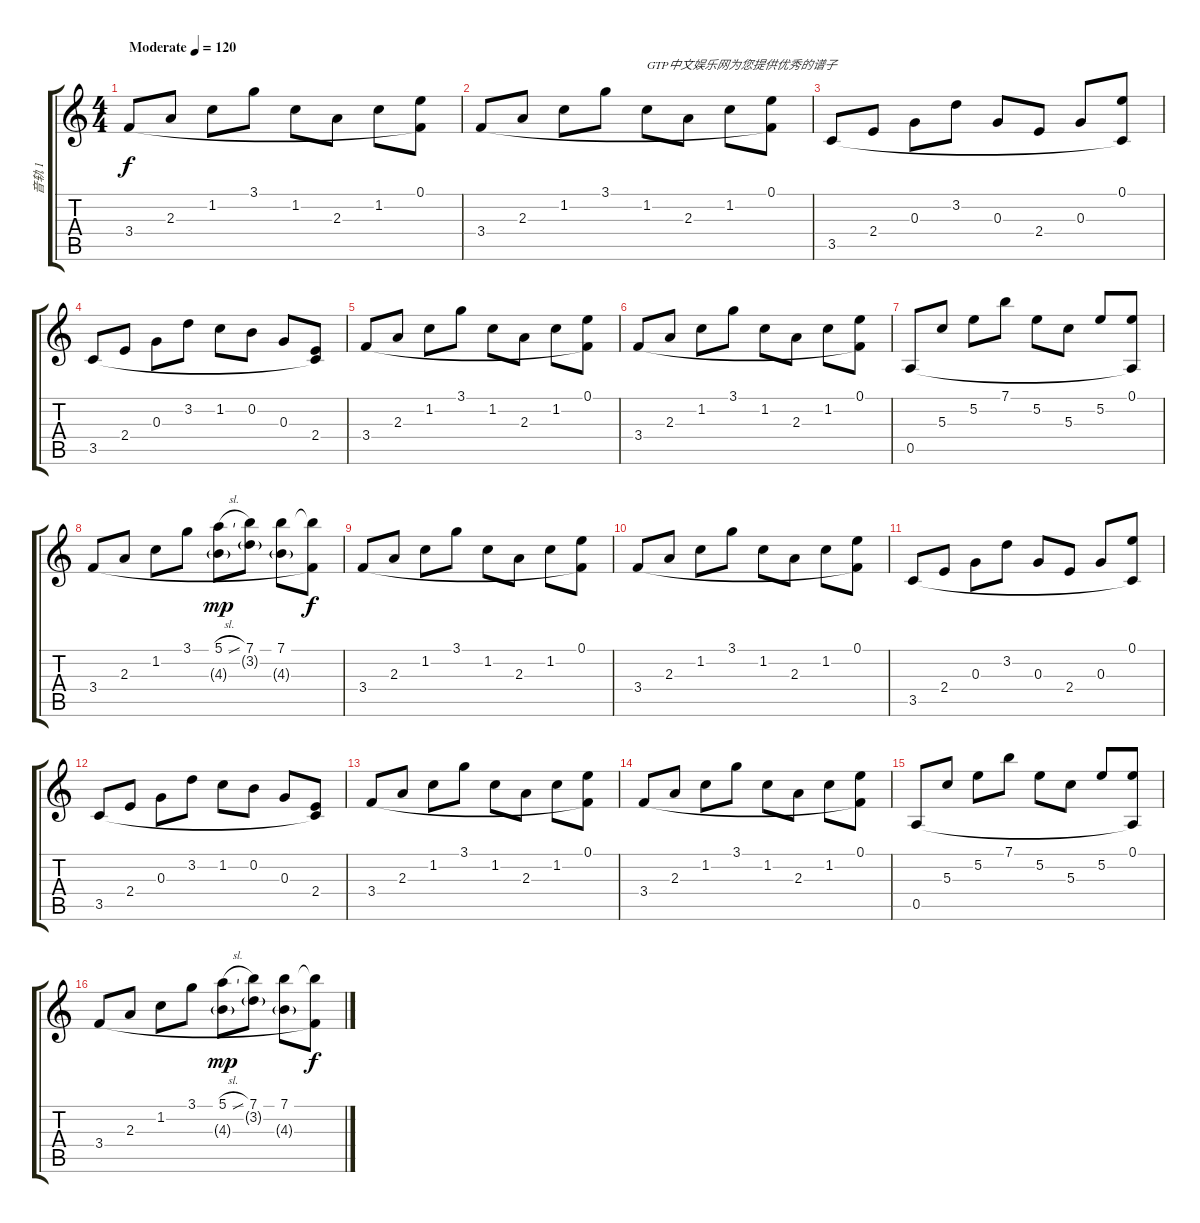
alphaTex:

\track ("音轨 1" "音轨 1") {instrument acousticguitarsteel}
\staff {score tabs}
\tuning (E4 B3 G3 D3 A2 E2) {hide}
\ts (4 4)
\tempo (120 "Moderate")
\clef g2
\ks c
3.4.8{dy f instrument acousticguitarsteel} 2.3.8 1.2.8 3.1.8 1.2.8 2.3.8 1.2.8 (0.1 3.4{t}).8 |
3.4.8 2.3.8 1.2.8 3.1.8 1.2.8{txt "GTP中文娱乐网为您提供优秀的谱子"} 2.3.8 1.2.8 (0.1 3.4{t}).8 |
3.5.8 2.4.8 0.3.8 3.2.8 0.3.8 2.4.8 0.3.8 (0.1 3.5{t}).8 |
3.5.8 2.4.8 0.3.8 3.2.8 1.2.8 0.2.8 0.3.8 (2.4 3.5{t}).8 |
3.4.8 2.3.8 1.2.8 3.1.8 1.2.8 2.3.8 1.2.8 (0.1 3.4{t}).8 |
3.4.8 2.3.8 1.2.8 3.1.8 1.2.8 2.3.8 1.2.8 (0.1 3.4{t}).8 |
0.5.8 5.3.8 5.2.8 7.1.8 5.2.8 5.3.8 5.2.8 (0.1 0.5{t}).8 |
3.4.8 2.3.8 1.2.8 3.1.8 (5.1{sl} 4.3{g}).8{dy mp} (7.1 3.2{g}).8 (7.1 4.3{g}).8 (7.1{t} 3.4{t}).8{dy f} |
3.4.8 2.3.8 1.2.8 3.1.8 1.2.8 2.3.8 1.2.8 (0.1 3.4{t}).8 |
3.4.8 2.3.8 1.2.8 3.1.8 1.2.8 2.3.8 1.2.8 (0.1 3.4{t}).8 |
3.5.8 2.4.8 0.3.8 3.2.8 0.3.8 2.4.8 0.3.8 (0.1 3.5{t}).8 |
3.5.8 2.4.8 0.3.8 3.2.8 1.2.8 0.2.8 0.3.8 (2.4 3.5{t}).8 |
3.4.8 2.3.8 1.2.8 3.1.8 1.2.8 2.3.8 1.2.8 (0.1 3.4{t}).8 |
3.4.8 2.3.8 1.2.8 3.1.8 1.2.8 2.3.8 1.2.8 (0.1 3.4{t}).8 |
0.5.8 5.3.8 5.2.8 7.1.8 5.2.8 5.3.8 5.2.8 (0.1 0.5{t}).8 |
3.4.8 2.3.8 1.2.8 3.1.8 (5.1{sl} 4.3{g}).8{dy mp} (7.1 3.2{g}).8 (7.1 4.3{g}).8 (7.1{t} 3.4{t}).8{dy f}
